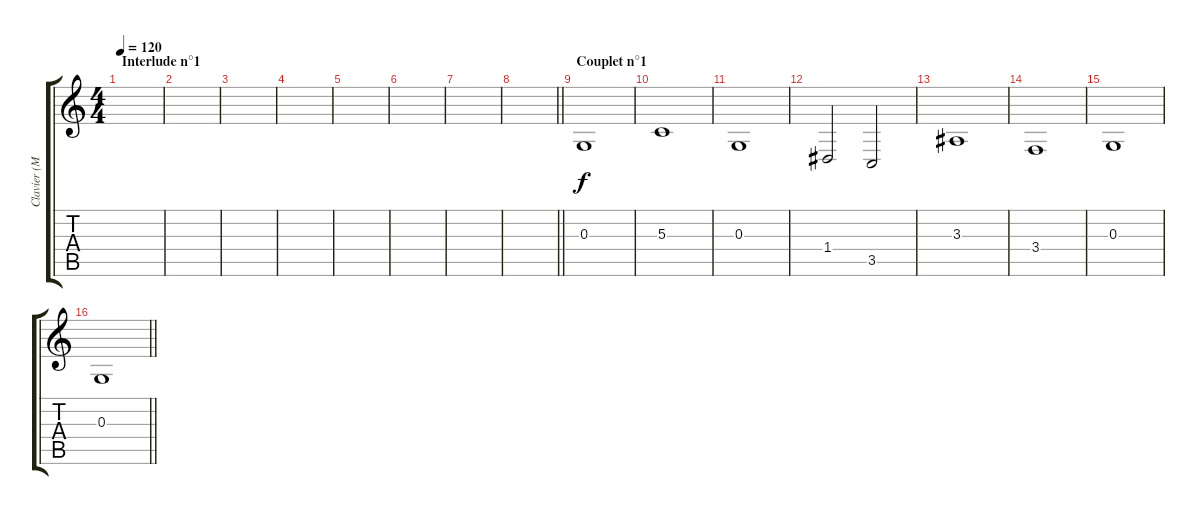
\track ("Clavier (Main Gauche)" "Clavier (M") {instrument stringensemble1}
\staff {score tabs}
\tuning (E4 B3 G3 D3 A2 E2) {hide}
\ts (4 4)
\section ("" "Interlude n°1")
\tempo 120
\clef g2
\ks c
|
|
|
|
|
|
|
\barLineRight lightlight
|
\section ("" "Couplet n°1")
0.3.1 |
5.3.1 |
0.3.1 |
1.4.2 3.5.2 |
3.3.1 |
3.4.1 |
0.3.1 |
\barLineRight lightlight
0.3.1
